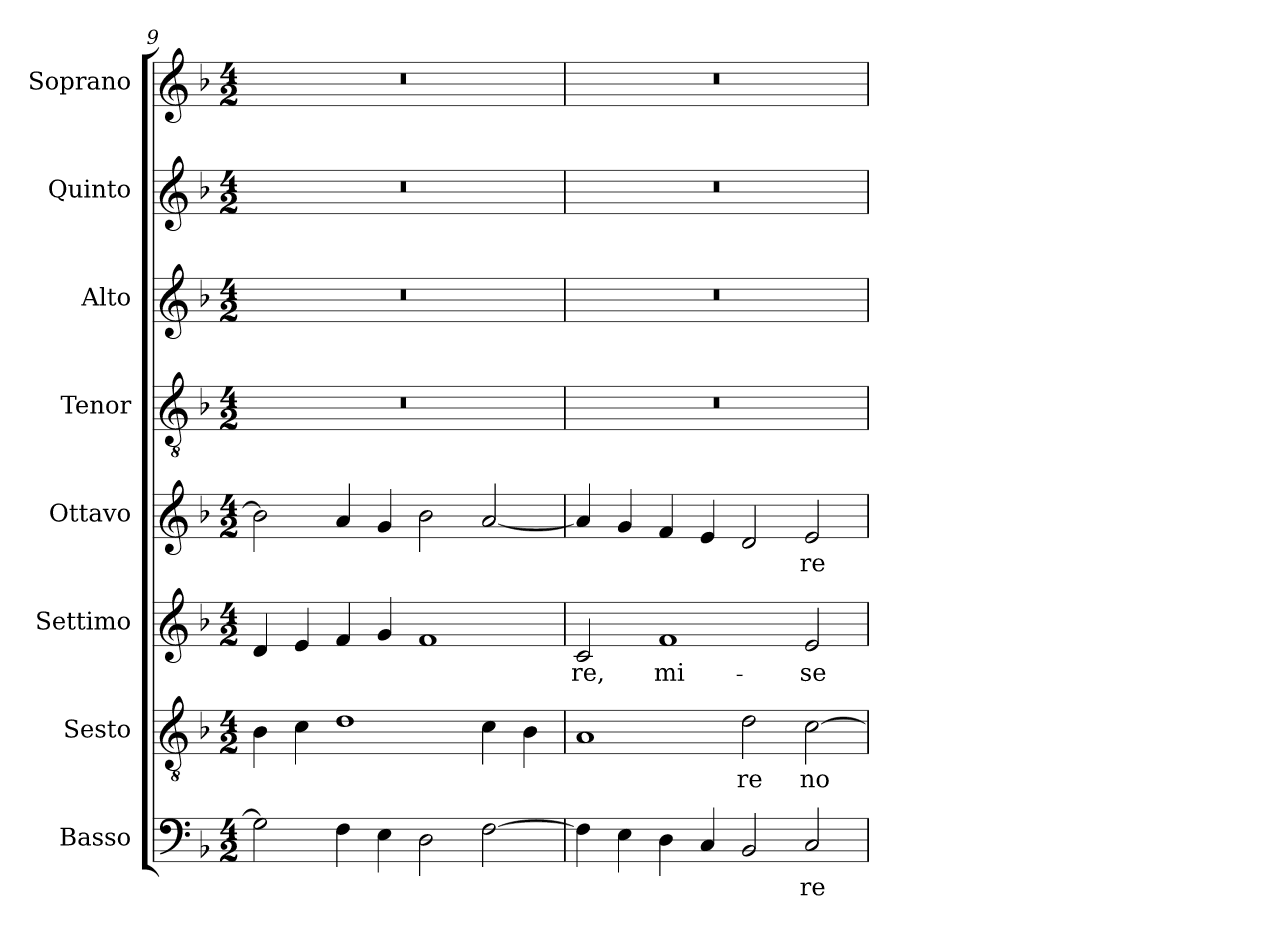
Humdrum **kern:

**kern	**text	**kern	**text	**kern	**text	**kern	**text	**kern	**kern	**kern	**kern
*part8	*part8	*part7	*part7	*part6	*part6	*part5	*part5	*part4	*part3	*part2	*part1
*staff8	*staff8	*staff7	*staff7	*staff6	*staff6	*staff5	*staff5	*staff4	*staff3	*staff2	*staff1
*I"Basso	*	*I"Sesto	*	*I"Settimo	*	*I"Ottavo	*	*I"Tenor	*I"Alto	*I"Quinto	*I"Soprano
*I'B.	*	*I'Ss.	*	*I'St.	*	*I'Ot.	*	*I'T.	*I'A.	*I'Q.	*I'S.
*clefF4	*	*clefGv2	*	*clefG2	*	*clefG2	*	*clefGv2	*clefG2	*clefG2	*clefG2
*	*	*ITrd7c12	*	*	*	*	*	*ITrd7c12	*	*	*
*k[b-]	*	*k[b-]	*	*k[b-]	*	*k[b-]	*	*k[b-]	*k[b-]	*k[b-]	*k[b-]
*F:	*	*F:	*	*F:	*	*F:	*	*F:	*F:	*F:	*F:
*M4/2	*	*M4/2	*	*M4/2	*	*M4/2	*	*M4/2	*M4/2	*M4/2	*M4/2
=9	=9	=9	=9	=9	=9	=9	=9	=9	=9	=9	=9
!	!	!	!	!	!	!	!	!LO:N:vis=1	!LO:N:vis=1	!LO:N:vis=1	!LO:N:vis=1
2Gi\]	.	4BB-i\	.	4di/	.	2b-i\]	.	0r	0r	0r	0r
.	.	4Ci\	.	4ei/	.	.	.	.	.	.	.
4Fi\	.	1Di	.	4fi/	.	4ai/	.	.	.	.	.
4Ei\	.	.	.	4gi/	.	4gi/	.	.	.	.	.
2Di\	.	.	.	1fi	.	2b-i\	.	.	.	.	.
[2Fi\	.	4Ci\	.	.	.	[2ai/	.	.	.	.	.
.	.	4BB-i\	.	.	.	.	.	.	.	.	.
!!LO:LB:g=z
=10	=10	=10	=10	=10	=10	=10	=10	=10	=10	=10	=10
!	!	!	!	!	!LO:LY:b:color=#000000	!	!	!LO:N:vis=1	!LO:N:vis=1	!LO:N:vis=1	!LO:N:vis=1
4Fi\]	.	1AAi	.	2ci/	-re,	4ai/]	.	0r	0r	0r	0r
4Ei\	.	.	.	.	.	4gi/	.	.	.	.	.
!	!	!	!	!	!LO:LY:b:color=#000000	!	!	!	!	!	!
4Di\	.	.	.	1fi	mi-	4fi/	.	.	.	.	.
4Ci/	.	.	.	.	.	4ei/	.	.	.	.	.
!	!	!	!LO:LY:b:color=#000000	!	!	!	!	!	!	!	!
2BB-i/	.	2Di\	-re	.	.	2di/	.	.	.	.	.
!	!LO:LY:b:color=#000000	!	!	!	!	!	!	!	!	!	!
!	!	!	!LO:LY:b:color=#000000	!	!	!	!	!	!	!	!
!	!	!	!	!	!LO:LY:b:color=#000000	!	!	!	!	!	!
!	!	!	!	!	!	!	!LO:LY:b:color=#000000	!	!	!	!
2Ci/	-re	[2Ci\	no-	2ei/	-se-	2ei/	-re	.	.	.	.
=	=	=	=	=	=	=	=	=	=	=	=
*-	*-	*-	*-	*-	*-	*-	*-	*-	*-	*-	*-
